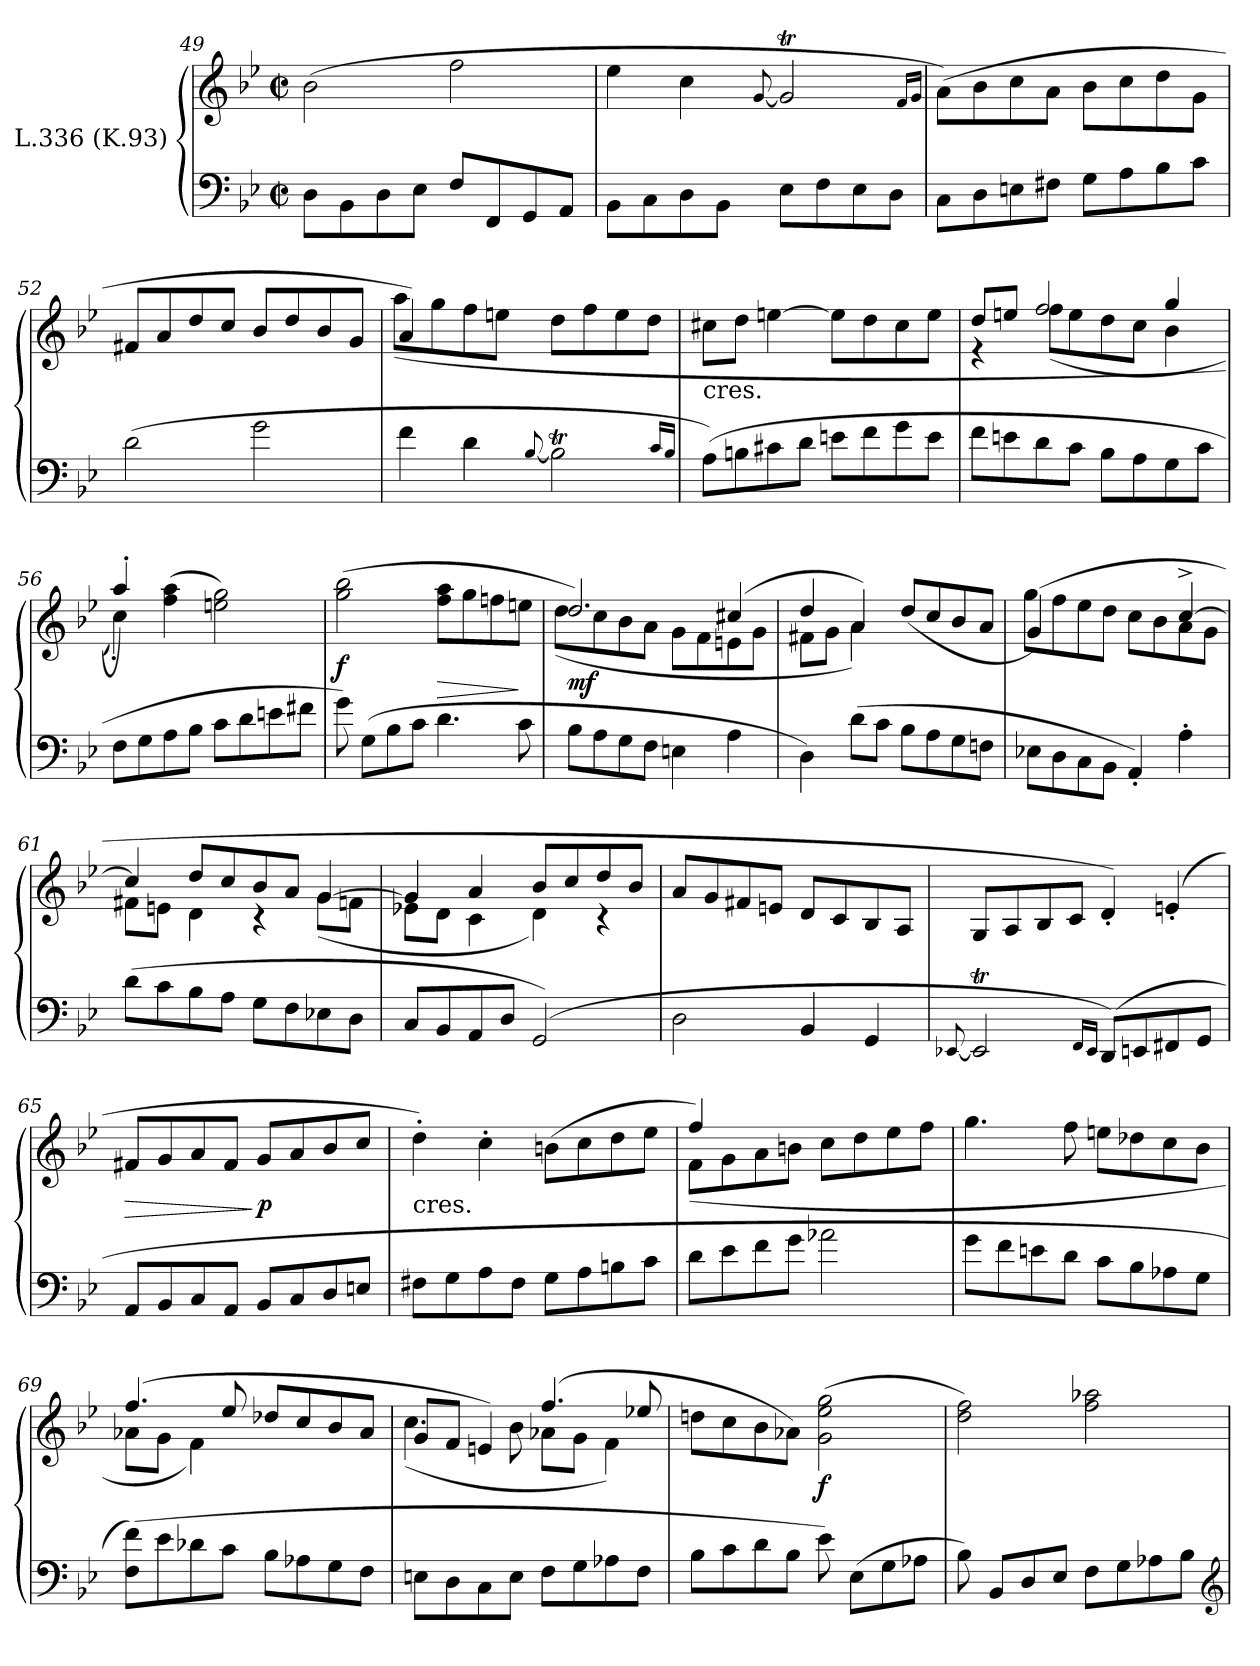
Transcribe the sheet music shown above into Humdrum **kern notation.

**kern	**kern	**dynam
*part1	*part1	*part1
*staff2	*staff1	*staff1/2
*I"L.336 (K.93)	*	*
!!LO:LB:g=z
*clefF4	*clefG2	*
*k[b-e-]	*k[b-e-]	*
*g:	*g:	*
*M2/2	*M2/2	*
*met(c|)	*met(c|)	*
=49	=49	=49
8D\L	(2b-	.
8BB-\	.	.
8D\	.	.
8E-\J	.	.
8FL	2ff	.
8FF	.	.
8GG	.	.
8AAJ	.	.
=50	=50	=50
8BB-\L	4ee-	.
8C\	.	.
8D\	4cc	.
8BB-\J	.	.
.	[8qqg	.
8E-L	2gT]	.
8F	.	.
8E-	.	.
8DJ	.	.
.	16qfLL	.
.	16qgJJ	.
=51	=51	=51
8CL	(<8aL)	.
8D	8b-	.
8En	8cc	.
8F#XJ	8aJ	.
8GL	8b-L	.
8A	8cc	.
8B-	8dd	.
8cJ	8gJ	.
!!LO:LB:g=z
=52	=52	=52
(2d	8f#XL	.
.	8a	.
.	8dd	.
.	8ccJ	.
2g	8b-/L	.
.	8dd/	.
.	8b-/	.
.	8g/J	.
=53	=53	=53
*	*^	*
4f	4a)	(>8aaL	.
.	.	8gg	.
4d	4ryy	8ff	.
.	.	8eenJ	.
[8qqB-	.	.	.
2B-T]	2ryy	8ddL	.
.	.	8ff	.
.	.	8ee	.
.	.	8ddJ	.
*	*v	*v	*
16qcLL	.	.
16qB-JJ	.	.
=54	=54	=54
!	!LO:TX:c:t=cres.	!
(8AL)	8cc#XL	.
8Bn	8ddJ	.
8c#X	[4een	.
8dJ	.	.
8enL	8eeL]	.
8f	8dd	.
8g	8cc#	.
8eJ	8eeJ	.
!!LO:LB:g=z
=55	=55	=55
*	*^	*
8fL	8ddL	4r	.
8en	8eenJ	.	.
8d	2ff	(8ffL	.
8cJ	.	8ee	.
8B-L	.	8dd	.
8A	.	8ccJ	.
8G	4gg	4b-	.
8cJ	.	.	.
=56	=56	=56	=56
8FL	4aa')	4cc')	.
8G	.	.	.
8A	4ryy	(4ff 4aa	.
8B-J	.	.	.
8cL	2ryy	2een 2gg)	.
8d	.	.	.
8en	.	.	.
8f#XJ	.	.	.
*	*v	*v	*
=57	=57	=57
8g)	(2gg 2bb-	f
(8GL	.	.
8B-	.	.
8cJ	.	.
4.d	8ff 8aaL	>
.	8gg	.
.	8ffn	.
8c	8eenJ	]
!!LO:LB:g=z
=58	=58	=58
*	*^	*
8B-L	2.dd)	(8ddL	mf
8A	.	8cc	.
8G	.	8b-	.
8FJ	.	8aJ	.
4En	.	8gL	.
.	.	8f	.
4A	(4cc#X	8en	.
.	.	8gJ	.
=59	=59	=59	=59
4Di)	4dd	8f#XL	.
.	.	8gJ	.
(8dL	4a)	4a)	.
8cJ	.	.	.
8B-L	(8dd/L	2ryy	.
8A	8cc/	.	.
8G	8b-/	.	.
8FnJ	8a/J	.	.
=60	=60	=60	=60
8E-X\L	(<4g)	8ggL	.
8D\	.	8ff	.
8C\	4ryy	8ee-	.
8BB-\J	.	8ddJ	.
4AA')	4ryy	8ccL	.
.	.	8b-	.
4A'	[4cc^	8a	.
.	.	8gJ	.
!!LO:LB:g=z	!!
=61	=61	=61	=61
(8dL	4cc]	8f#XL	.
8c	.	8enJ	.
8B-	(8ddL	4d)	.
8AJ	8cc	.	.
8GL	8b-	4r	.
8F	8aJ	.	.
8E-X	[4g	(8gL	.
8DJ	.	8fnJ	.
=62	=62	=62	=62
8CL	4g]	8e-XL	.
8BB-	.	8dJ	.
8AA	4a	4c	.
8DJ	.	.	.
(<2GG)	8b-L	4d)	.
.	8cc	.	.
.	8dd	4rc	.
.	8b-J	.	.
*	*v	*v	*
=63	=63	=63
2D	8aL	.
.	8g	.
.	8f#X	.
.	8enJ	.
4BB-	8dL	.
.	8c	.
4GG	8B-	.
.	8AJ	.
!!LO:LB:g=z
=64	=64	=64
[8qqEE-X	.	.
2EE-T]	8GL	.
.	8A	.
.	8B-	.
.	8cJ	.
16qFFLL	.	.
16qEE-JJ	.	.
(8DDL)	4d')	.
8EEn	.	.
8FF#X	(4en'	.
8GGJ	.	.
=65	=65	=65
8AAL	8f#XL	>
8BB-	8g	.
8C	8a	.
8AAJ	8f#J	.
8BB-L	8gL	] p
8C	8a	.
8D	8b-	.
8EnJ	8ccJ	.
=66	=66	=66
!	!LO:TX:c:t=cres.	!
8F#XL	4dd')	.
8G	.	.
8A	4cc'	.
8F#J	.	.
8GL	(8bnL	.
8A	8cc	.
8Bn	8dd	.
8cJ	8ee-J	.
!!LO:LB:g=z
=67	=67	=67
*	*^	*
8dL	4ffi)	(>8fL	.
8e-	.	8g	.
8f	4ryy	8a	.
8gJ	.	8bnJ	.
2a-X	2ryy	8ccL	.
.	.	8dd	.
.	.	8ee-	.
.	.	8ffJ	.
*	*v	*v	*
=68	=68	=68
8gL	4.gg	.
8f	.	.
8en	.	.
8dJ	8ff	.
8cL	8eenL	.
8B-	8dd-X	.
8A-X	8cc	.
8GJ	8b-J	.
=69	=69	=69
*	*^	*
(8F 8fL)	(<4.ff	8a-XL	.
8e-	.	8gJ	.
8d-X	.	4f)	.
8cJ	8ee-	.	.
8B-L	8dd-X/L	2ryy	.
8A-X	8cc/	.	.
8G	8b-/	.	.
8FJ	8a-/J	.	.
!!LO:LB:g=z	!!
=70	=70	=70	=70
8EnL	8gL	(>4.cc	.
8D	8fJ	.	.
8C	4en)	.	.
8EJ	.	8b-	.
8FL	(4.ff	8a-XL	.
8G	.	8gJ	.
8A-X	.	4f)	.
8FJ	8ee-X	.	.
*	*v	*v	*
=71	=71	=71
8B-L	8ddnL	.
8c	8cc	.
8d	8b-	.
8B-J	8a-XJ)	.
8e-)	(2gi 2ee- 2gg	f
(8E-L	.	.
8G	.	.
8A-XJ	.	.
=72	=72	=72
8B-)	2dd 2ff)	.
8BB-L	.	.
8D	.	.
8E-J	.	.
8FL	2ff 2aa-X	.
8G	.	.
8A-X	.	.
8B-J	.	.
*clefG2	*	*
=	=	=
*-	*-	*-
